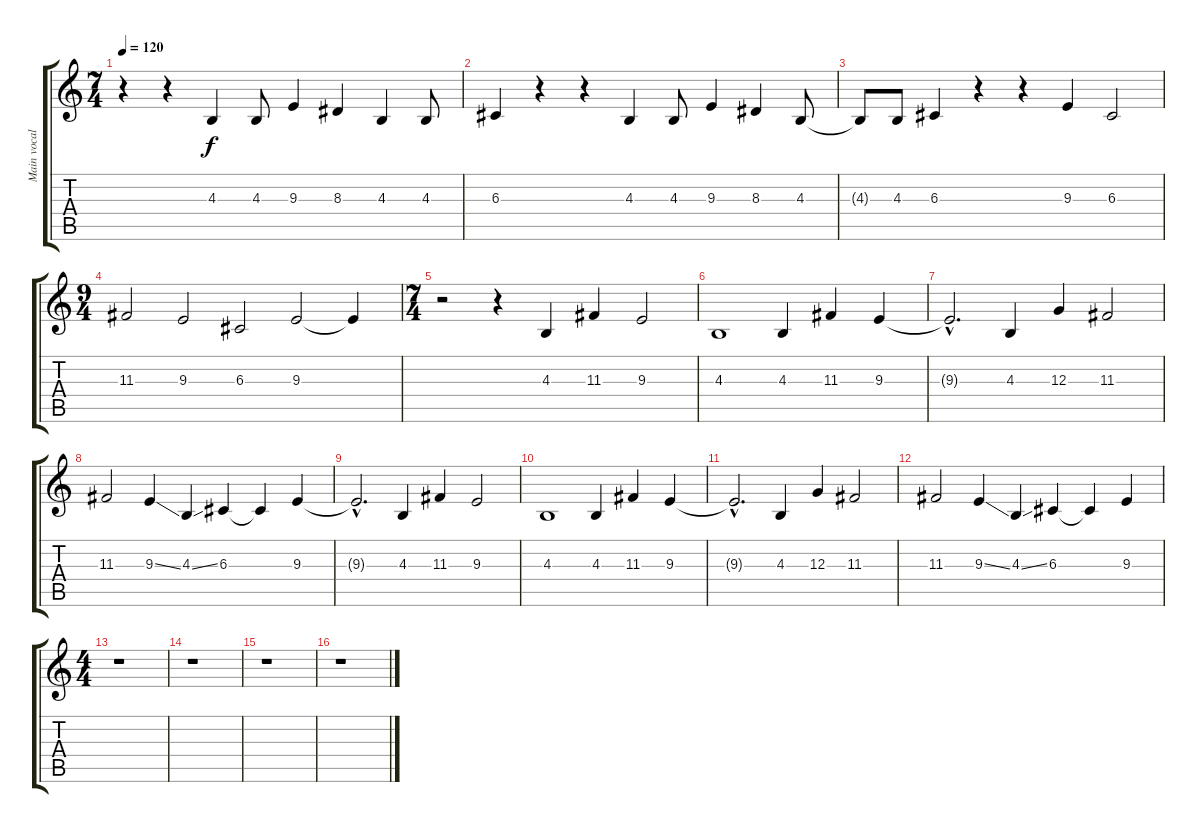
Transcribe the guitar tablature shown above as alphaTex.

\track ("Main vocal" "Main vocal") {instrument stringensemble1}
\staff {score tabs}
\tuning (E4 B3 G3 D3 A2 E2) {hide}
\ts (7 4)
\tempo 120
\clef g2
\ks c
r.4{dy f} r.4 4.3.4 4.3.8 9.3.4 8.3.4 4.3.4 4.3.8 |
6.3.4 r.4 r.4 4.3.4 4.3.8 9.3.4 8.3.4 4.3.8 |
4.3{t}.8 4.3.8 6.3.4 r.4 r.4 9.3.4 6.3.2 |
\ts (9 4)
11.3.2 9.3.2 6.3.2 9.3.2 9.3{t}.4 |
\ts (7 4)
r.2 r.4 4.3.4 11.3.4 9.3.2 |
4.3.1 4.3.4 11.3.4 9.3.4 |
9.3{hac t}.2{d} 4.3.4 12.3.4 11.3.2 |
11.3.2 9.3{ss}.4 4.3{ss}.4 6.3.4 6.3{t}.4 9.3.4 |
9.3{hac t}.2{d} 4.3.4 11.3.4 9.3.2 |
4.3.1 4.3.4 11.3.4 9.3.4 |
9.3{hac t}.2{d} 4.3.4 12.3.4 11.3.2 |
11.3.2 9.3{ss}.4 4.3{ss}.4 6.3.4 6.3{t}.4 9.3.4 |
\ts (4 4)
r.1 |
r.1 |
r.1 |
r.1
